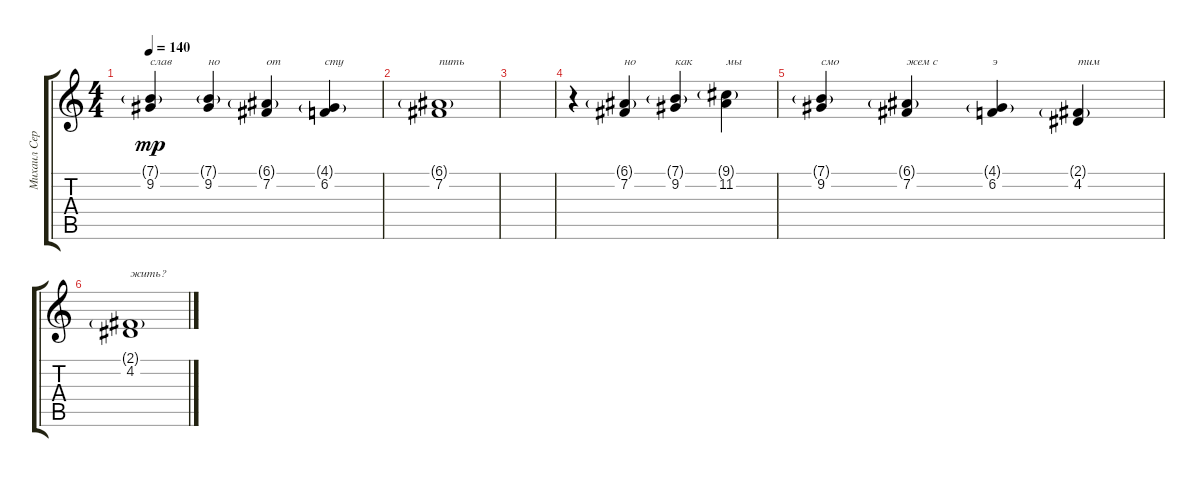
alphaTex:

\track ("Михаил Серышев" "Михаил Сер") {instrument cello}
\staff {score tabs}
\tuning (E4 B3 G3 D3 A2 E2) {hide}
\ts (4 4)
\tempo 140
\clef g2
\ks c
(7.1{g} 9.2).4{txt "слав" dy mp} (7.1{g} 9.2).4{txt "но"} (6.1{g} 7.2).4{txt "от"} (4.1{g} 6.2).4{txt "сту"} |
(6.1{g} 7.2).1{txt "пить"} |
|
r.4 (6.1{g} 7.2).4{txt "но"} (7.1{g} 9.2).4{txt "как"} (9.1{g} 11.2).4{txt "мы"} |
(7.1{g} 9.2).4{txt "смо"} (6.1{g} 7.2).4{txt "жем с"} (4.1{g} 6.2).4{txt "э"} (2.1{g} 4.2).4{txt "тим"} |
(2.1{g} 4.2).1{txt "жить?"}
